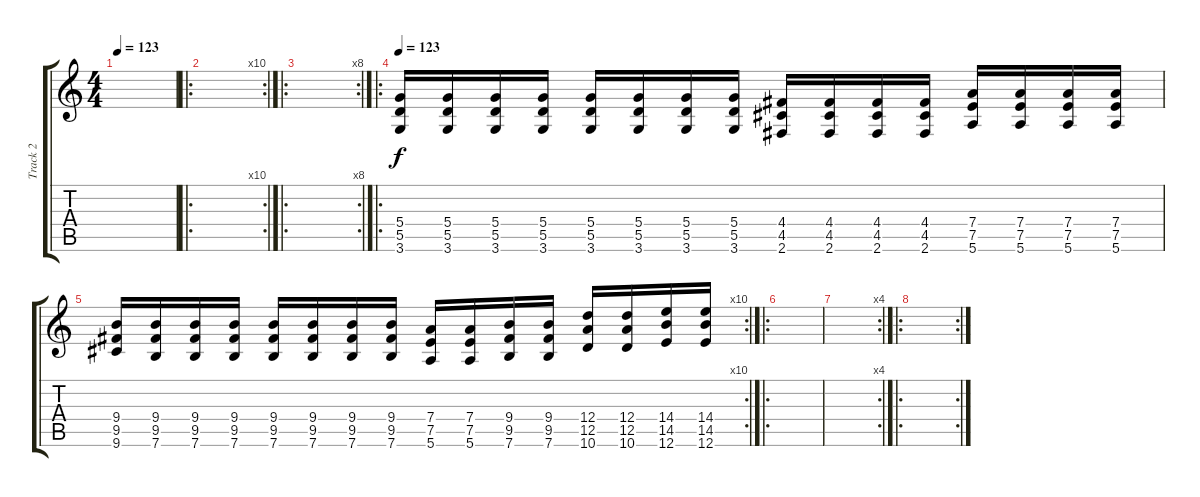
\track ("Track 2" "Track 2") {instrument acousticguitarnylon}
\staff {score tabs}
\tuning (E4 B3 G3 D3 A2 E2) {hide}
\ts (4 4)
\tempo 123
\clef g2
\ks c
|
\ro
\rc 10
|
\ro
\rc 8
|
\ro
\tempo 123
(5.4 5.5 3.6).16 (5.4 5.5 3.6).16 (5.4 5.5 3.6).16 (5.4 5.5 3.6).16 (5.4 5.5 3.6).16 (5.4 5.5 3.6).16 (5.4 5.5 3.6).16 (5.4 5.5 3.6).16 (4.4 4.5 2.6).16 (4.4 4.5 2.6).16 (4.4 4.5 2.6).16 (4.4 4.5 2.6).16 (7.4 7.5 5.6).16 (7.4 7.5 5.6).16 (7.4 7.5 5.6).16 (7.4 7.5 5.6).16 |
\rc 10
(9.4 9.5 9.6).16 (9.4 9.5 7.6).16 (9.4 9.5 7.6).16 (9.4 9.5 7.6).16 (9.4 9.5 7.6).16 (9.4 9.5 7.6).16 (9.4 9.5 7.6).16 (9.4 9.5 7.6).16 (7.4 7.5 5.6).16 (7.4 7.5 5.6).16 (9.4 9.5 7.6).16 (9.4 9.5 7.6).16 (12.4 12.5 10.6).16 (12.4 12.5 10.6).16 (14.4 14.5 12.6).16 (14.4 14.5 12.6).16 |
\ro
|
\rc 4
|
\ro
\rc 2
